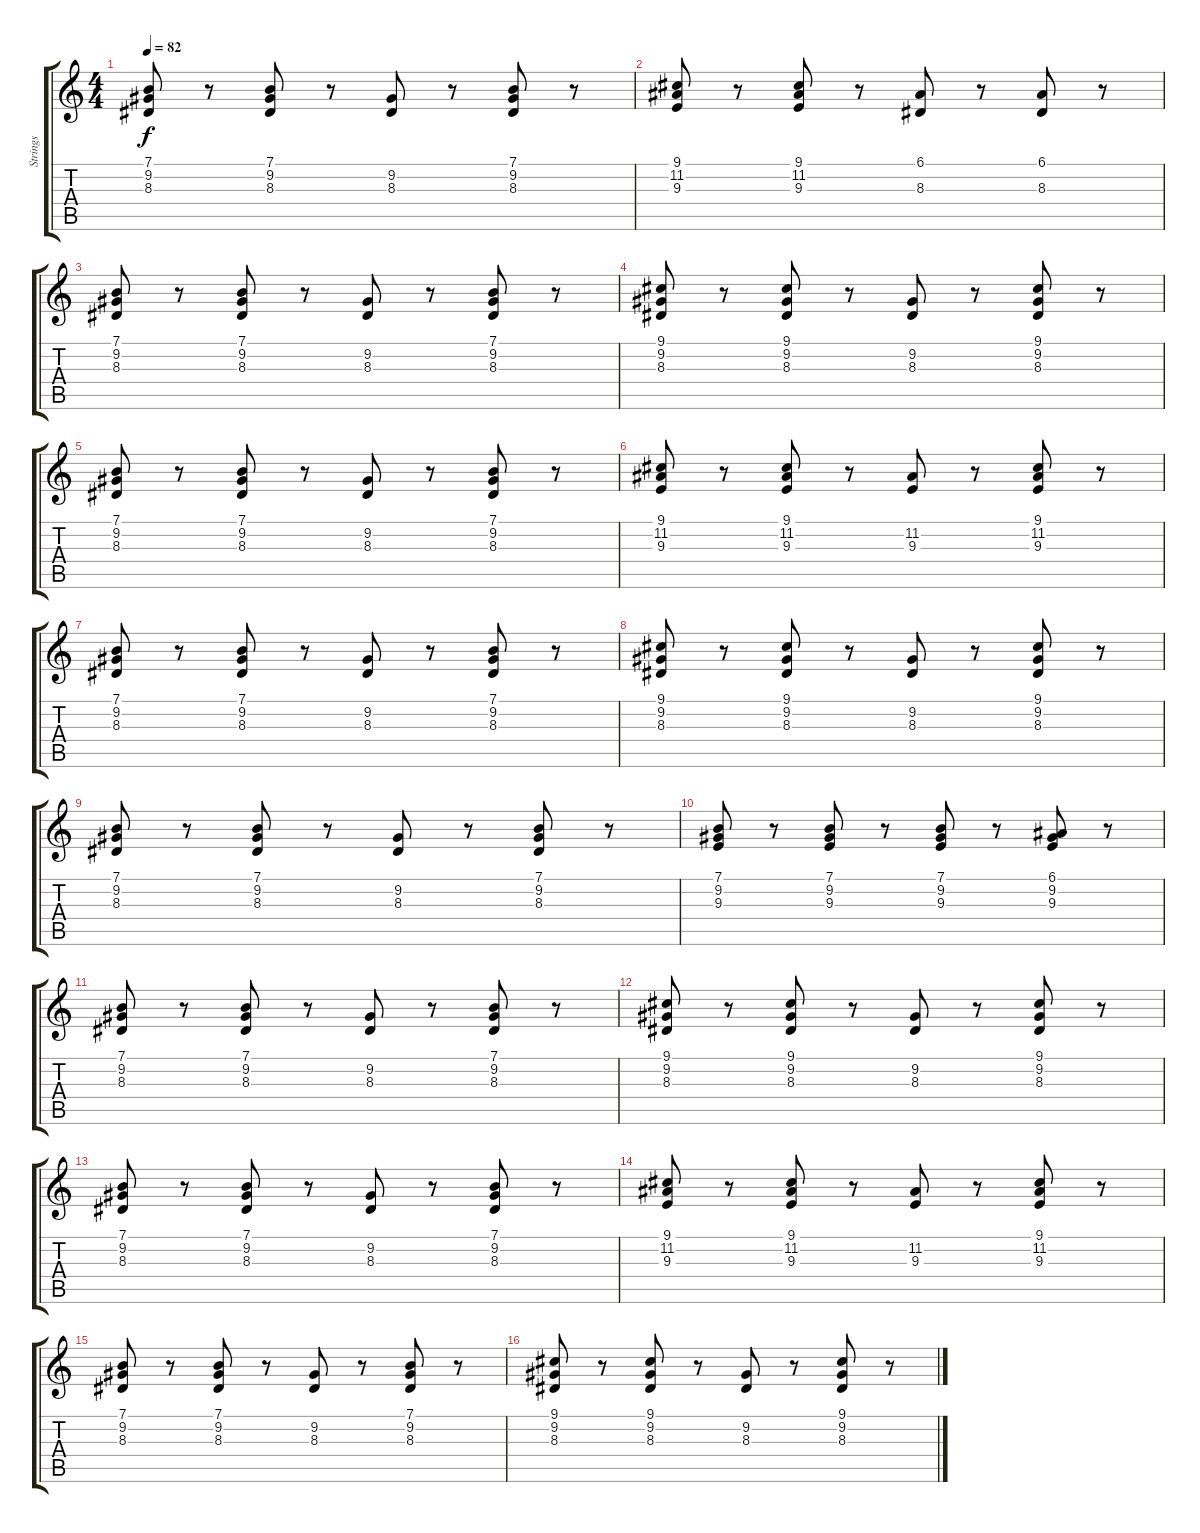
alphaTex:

\track ("Strings" "Strings") {instrument synthstrings1}
\staff {score tabs}
\tuning (E4 B3 G3 D3 A2 E2) {hide}
\ts (4 4)
\tempo 82
\clef g2
\ks c
(7.1 9.2 8.3).8{dy f} r.8 (7.1 9.2 8.3).8 r.8 (9.2 8.3).8 r.8 (7.1 9.2 8.3).8 r.8 |
(9.1 11.2 9.3).8 r.8 (9.1 11.2 9.3).8 r.8 (6.1 8.3).8 r.8 (6.1 8.3).8 r.8 |
(7.1 9.2 8.3).8 r.8 (7.1 9.2 8.3).8 r.8 (9.2 8.3).8 r.8 (7.1 9.2 8.3).8 r.8 |
(9.1 9.2 8.3).8 r.8 (9.1 9.2 8.3).8 r.8 (9.2 8.3).8 r.8 (9.1 9.2 8.3).8 r.8 |
(7.1 9.2 8.3).8 r.8 (7.1 9.2 8.3).8 r.8 (9.2 8.3).8 r.8 (7.1 9.2 8.3).8 r.8 |
(9.1 11.2 9.3).8 r.8 (9.1 11.2 9.3).8 r.8 (11.2 9.3).8 r.8 (9.1 11.2 9.3).8 r.8 |
(7.1 9.2 8.3).8 r.8 (7.1 9.2 8.3).8 r.8 (9.2 8.3).8 r.8 (7.1 9.2 8.3).8 r.8 |
(9.1 9.2 8.3).8 r.8 (9.1 9.2 8.3).8 r.8 (9.2 8.3).8 r.8 (9.1 9.2 8.3).8 r.8 |
(7.1 9.2 8.3).8 r.8 (7.1 9.2 8.3).8 r.8 (9.2 8.3).8 r.8 (7.1 9.2 8.3).8 r.8 |
(7.1 9.2 9.3).8 r.8 (7.1 9.2 9.3).8 r.8 (7.1 9.2 9.3).8 r.8 (6.1 9.2 9.3).8 r.8 |
(7.1 9.2 8.3).8 r.8 (7.1 9.2 8.3).8 r.8 (9.2 8.3).8 r.8 (7.1 9.2 8.3).8 r.8 |
(9.1 9.2 8.3).8 r.8 (9.1 9.2 8.3).8 r.8 (9.2 8.3).8 r.8 (9.1 9.2 8.3).8 r.8 |
(7.1 9.2 8.3).8 r.8 (7.1 9.2 8.3).8 r.8 (9.2 8.3).8 r.8 (7.1 9.2 8.3).8 r.8 |
(9.1 11.2 9.3).8 r.8 (9.1 11.2 9.3).8 r.8 (11.2 9.3).8 r.8 (9.1 11.2 9.3).8 r.8 |
(7.1 9.2 8.3).8 r.8 (7.1 9.2 8.3).8 r.8 (9.2 8.3).8 r.8 (7.1 9.2 8.3).8 r.8 |
(9.1 9.2 8.3).8 r.8 (9.1 9.2 8.3).8 r.8 (9.2 8.3).8 r.8 (9.1 9.2 8.3).8 r.8
